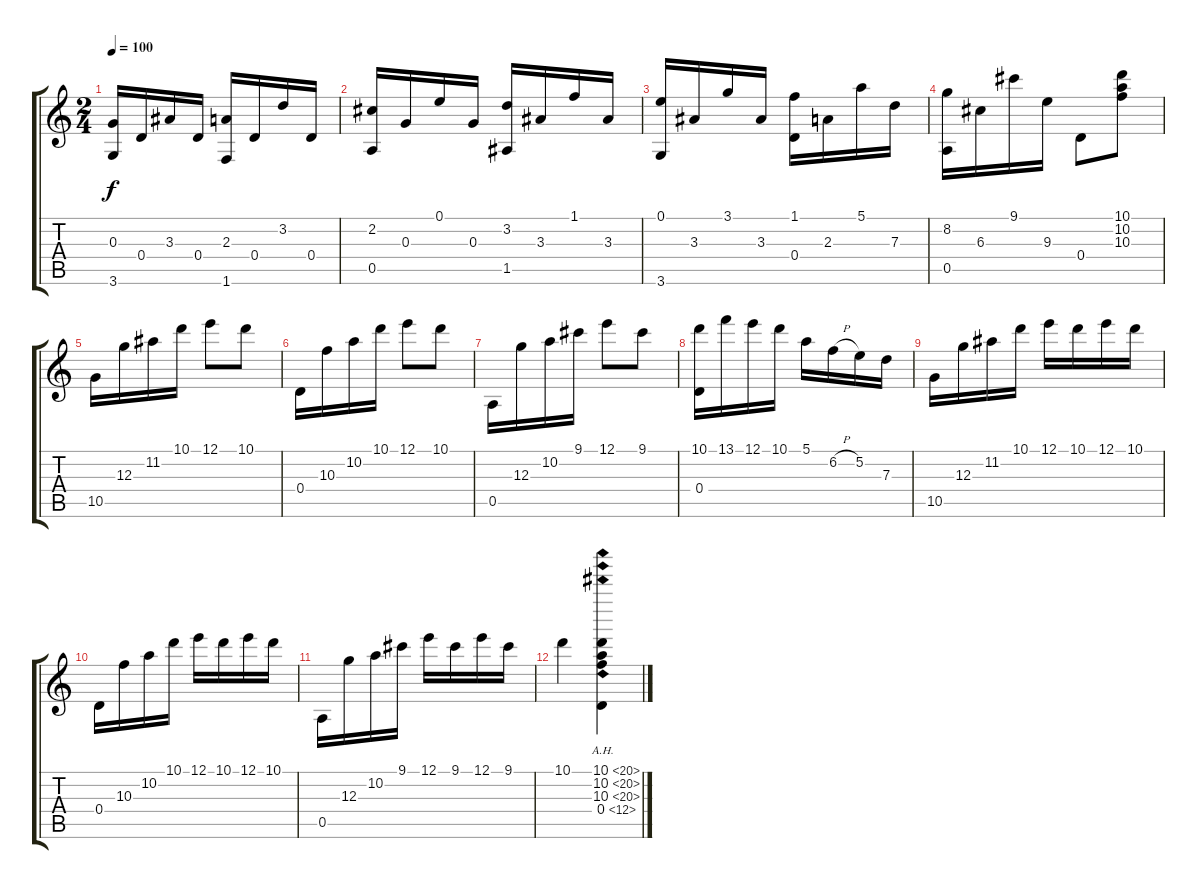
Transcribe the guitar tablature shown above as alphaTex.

\track "" {instrument acousticguitarnylon}
\staff {score tabs}
\tuning (E4 B3 G3 D3 A2 E2) {hide}
\ts (2 4)
\tempo 100
\clef g2
\ks c
(0.3 3.6).16{dy f} 0.4.16 3.3.16 0.4.16 (2.3 1.6).16 0.4.16 3.2.16 0.4.16 |
(2.2 0.5).16 0.3.16 0.1.16 0.3.16 (3.2 1.5).16 3.3.16 1.1.16 3.3.16 |
(0.1 3.6).16 3.3.16 3.1.16 3.3.16 (1.1 0.4).16 2.3.16 5.1.16 7.3.16 |
(8.2 0.5).16 6.3.16 9.1.16 9.3.16 0.4.8 (10.1 10.2 10.3).8 |
10.5.16 12.3.16 11.2.16 10.1.16 12.1.8 10.1.8 |
0.4.16 10.3.16 10.2.16 10.1.16 12.1.8 10.1.8 |
0.5.16 12.3.16 10.2.16 9.1.16 12.1.8 9.1.8 |
(10.1 0.4).16 13.1.16 12.1.16 10.1.16 5.1.16 6.2{h}.16 5.2.16 7.3.16 |
10.5.16 12.3.16 11.2.16 10.1.16 12.1.16 10.1.16 12.1.16 10.1.16 |
0.4.16 10.3.16 10.2.16 10.1.16 12.1.16 10.1.16 12.1.16 10.1.16 |
0.5.16 12.3.16 10.2.16 9.1.16 12.1.16 9.1.16 12.1.16 9.1.16 |
10.1.4 (10.1{ah 10} 10.2{ah 10} 10.3{ah 10} 0.4{ah 12}).4
